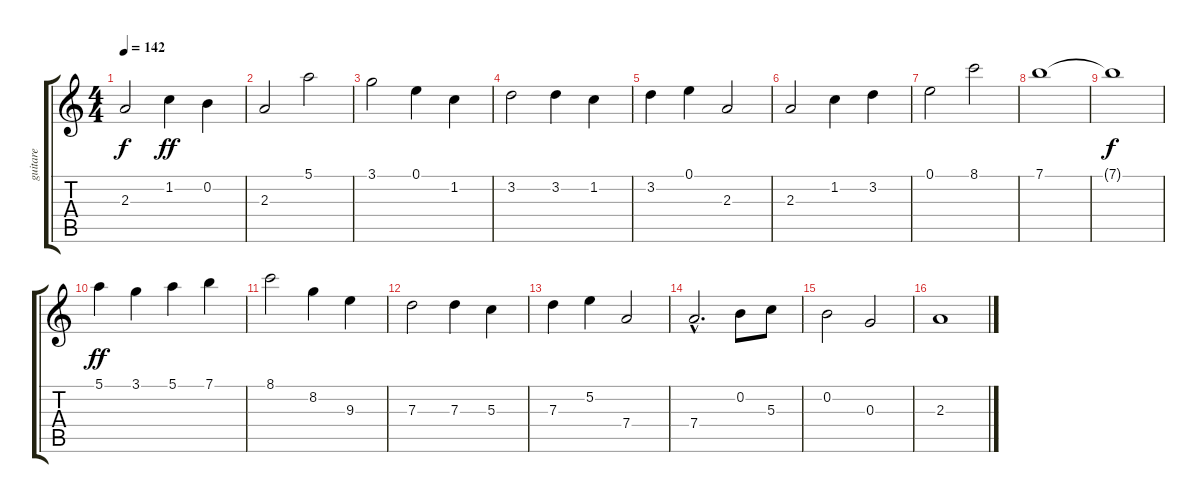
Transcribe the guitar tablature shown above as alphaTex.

\track ("guitare" "guitare") {instrument distortionguitar}
\staff {score tabs}
\tuning (E4 B3 G3 D3 A2 E2) {hide}
\ts (4 4)
\tempo 142
\clef g2
\ks c
2.3{t}.2{dy f} 1.2.4{dy ff} 0.2.4 |
2.3.2 5.1.2 |
3.1.2 0.1.4 1.2.4 |
3.2.2 3.2.4 1.2.4 |
3.2.4 0.1.4 2.3.2 |
2.3.2 1.2.4 3.2.4 |
0.1.2 8.1.2 |
7.1.1 |
7.1{t}.1{dy f} |
5.1.4{dy ff} 3.1.4 5.1.4 7.1.4 |
8.1.2 8.2.4 9.3.4 |
7.3.2 7.3.4 5.3.4 |
7.3.4 5.2.4 7.4.2 |
7.4{hac}.2{d} 0.2.8 5.3.8 |
0.2.2 0.3.2 |
2.3.1
